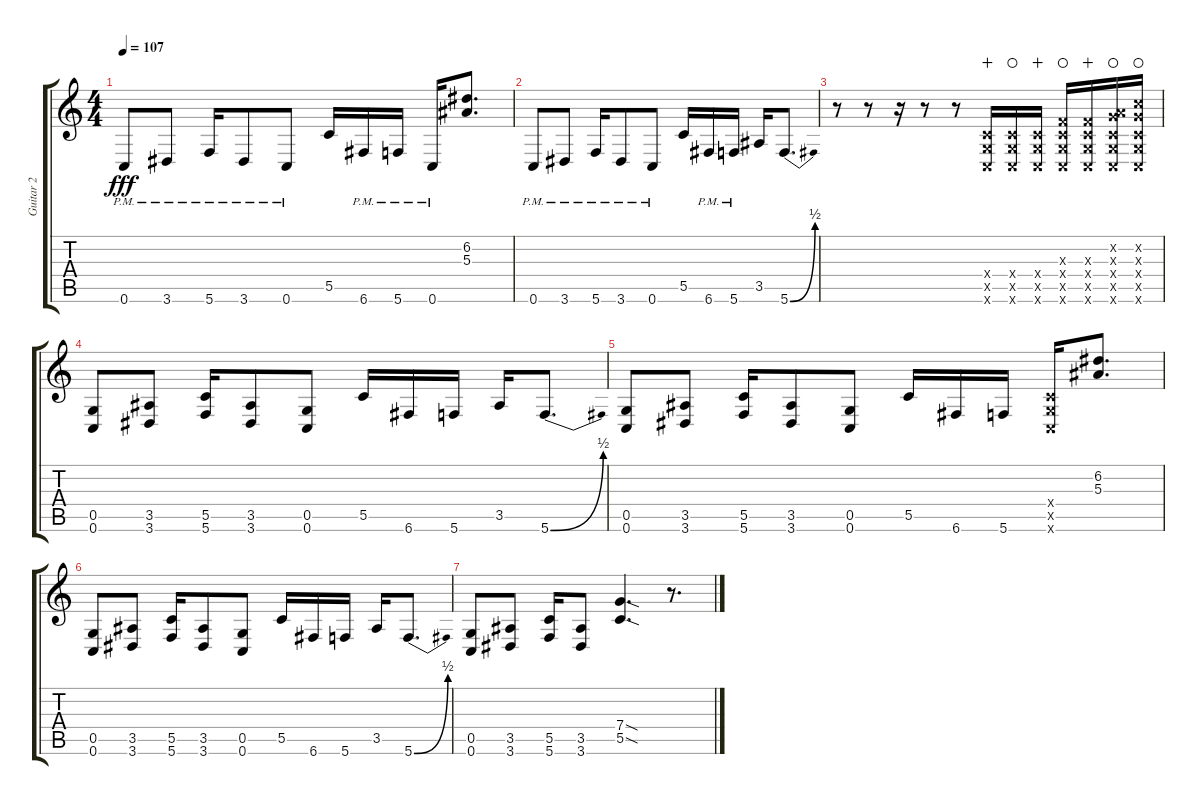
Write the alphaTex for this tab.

\track ("Guitar 2" "Guitar 2") {instrument overdrivenguitar}
\staff {score tabs}
\tuning (D4 A3 F3 C3 G2 C2) {hide}
\ts (4 4)
\tempo 107
\clef g2
\ks c
0.6{pm}.8{dy fff} 3.6{pm}.8 5.6{pm}.16 3.6{pm}.8 0.6{pm}.8 5.5.16 6.6{pm}.16 5.6{pm}.16 0.6{pm}.16 (6.2 5.3).8{d} |
0.6{pm}.8 3.6{pm}.8 5.6{pm}.16 3.6{pm}.8 0.6{pm}.8 5.5.16 6.6{pm}.16 5.6{pm}.16 3.5.16 5.6{be (bend 0 0 60 2)}.8{d} |
r.8 r.8 r.16 r.8 r.8 (0.4{x} 0.5{x} 0.6{x}).16{wahc} (0.4{x} 0.5{x} 0.6{x}).16{waho} (0.4{x} 0.5{x} 0.6{x}).16{wahc} (0.3{x} 0.4{x} 0.5{x} 0.6{x}).16{waho} (0.3{x} 0.4{x} 0.5{x} 0.6{x}).16{wahc} (0.2{x} 2.3{x} 0.4{x} 0.5{x} 0.6{x}).16{waho} (3.2{x} 2.3{x} 0.4{x} 0.5{x} 0.6{x}).16{waho} |
(0.5 0.6).8 (3.5 3.6).8 (5.5 5.6).16 (3.5 3.6).8 (0.5 0.6).8 5.5.16 6.6.16 5.6.16 3.5.16 5.6{be (bend 0 0 60 2)}.8{d} |
(0.5 0.6).8 (3.5 3.6).8 (5.5 5.6).16 (3.5 3.6).8 (0.5 0.6).8 5.5.16 6.6.16 5.6.16 (0.4{x} 0.5{x} 0.6{x}).16 (6.2 5.3).8{d} |
(0.5 0.6).8 (3.5 3.6).8 (5.5 5.6).16 (3.5 3.6).8 (0.5 0.6).8 5.5.16 6.6.16 5.6.16 3.5.16 5.6{be (bend 0 0 60 2)}.8{d} |
(0.5 0.6).8 (3.5 3.6).8 (5.5 5.6).16 (3.5 3.6).8 (7.4{sod} 5.5{sod}).4{d} r.8{d}
